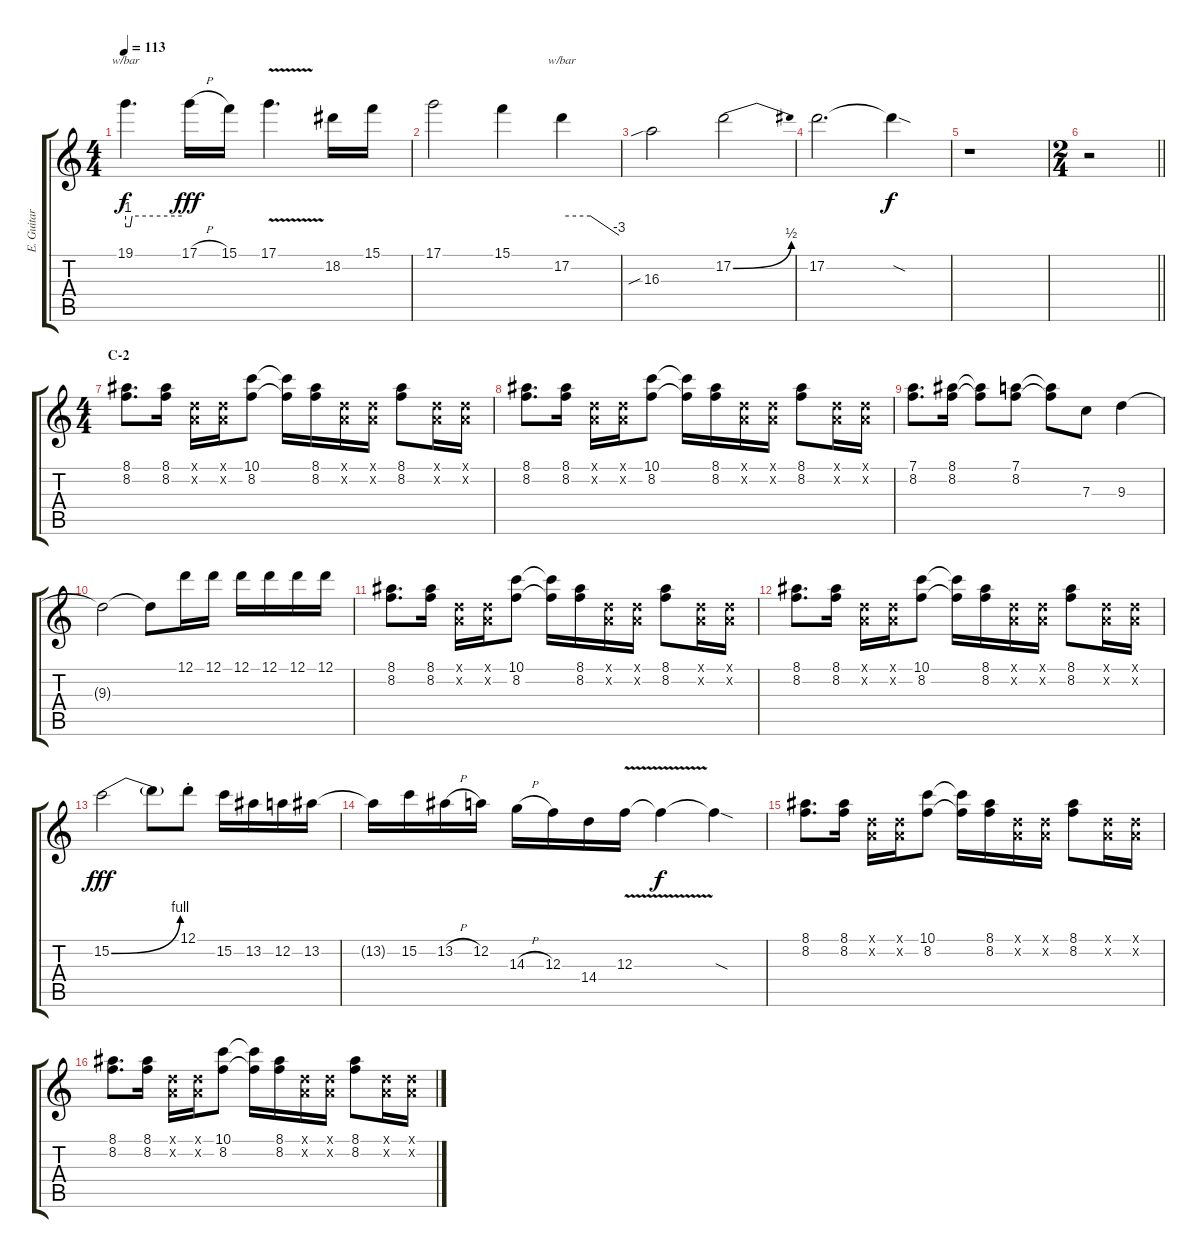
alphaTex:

\track ("E. Guitar I" "E. Guitar ") {instrument electricguitarjazz}
\staff {score tabs}
\tuning (D4 A3 F3 C3 G2 D2) {hide}
\ts (4 4)
\tempo 113
\clef g2
\ks c
19.1{t}.4{d tbe (custom default 0 -4 5 -4 7 0 60 0) dy f} 17.1{h}.16{dy fff} 15.1.16 17.1{v}.4{d} 18.2.16 15.1.16 |
17.1.2 15.1.4 17.2.4{tbe (custom default 0 0 30 0 60 -12)} |
16.3{sib}.2 17.2{be (bend 0 0 60 2)}.2 |
17.2.2{d} 17.2{sod t}.4{dy f} |
r.1 |
\ts (2 4)
\barLineRight lightlight
r.2 |
\ts (4 4)
\section ("" "C-2")
(8.1 8.2).8{d} (8.1 8.2).16 (0.1{x} 0.2{x}).16 (0.1{x} 0.2{x}).16 (10.1 8.2).8 (10.1{t} 8.2{t}).16 (8.1 8.2).16 (0.1{x} 0.2{x}).16 (0.1{x} 0.2{x}).16 (8.1 8.2).8 (0.1{x} 0.2{x}).16 (0.1{x} 0.2{x}).16 |
(8.1 8.2).8{d} (8.1 8.2).16 (0.1{x} 0.2{x}).16 (0.1{x} 0.2{x}).16 (10.1 8.2).8 (10.1{t} 8.2{t}).16 (8.1 8.2).16 (0.1{x} 0.2{x}).16 (0.1{x} 0.2{x}).16 (8.1 8.2).8 (0.1{x} 0.2{x}).16 (0.1{x} 0.2{x}).16 |
(7.1 8.2).8{d} (8.1 8.2).16 (8.1{t} 8.2{t}).8 (7.1 8.2).8 (7.1{t} 8.2{t}).8 7.3.8 9.3.4 |
9.3{t}.2 9.3{t}.8 12.1.16 12.1.16 12.1.16 12.1.16 12.1.16 12.1.16 |
(8.1 8.2).8{d} (8.1 8.2).16 (0.1{x} 0.2{x}).16 (0.1{x} 0.2{x}).16 (10.1 8.2).8 (10.1{t} 8.2{t}).16 (8.1 8.2).16 (0.1{x} 0.2{x}).16 (0.1{x} 0.2{x}).16 (8.1 8.2).8 (0.1{x} 0.2{x}).16 (0.1{x} 0.2{x}).16 |
(8.1 8.2).8{d} (8.1 8.2).16 (0.1{x} 0.2{x}).16 (0.1{x} 0.2{x}).16 (10.1 8.2).8 (10.1{t} 8.2{t}).16 (8.1 8.2).16 (0.1{x} 0.2{x}).16 (0.1{x} 0.2{x}).16 (8.1 8.2).8 (0.1{x} 0.2{x}).16 (0.1{x} 0.2{x}).16 |
15.2{be (bend 0 0 60 4)}.2{dy fff} 15.2{t}.8 12.1{st}.8 15.2.16 13.2.16 12.2.16 13.2.16 |
13.2{t}.16 15.2.16 13.2{h}.16 12.2.16 14.3{h}.16 12.3.16 14.4.16 12.3{v}.16 12.3{t}.4{dy f} 12.3{sod t}.4 |
(8.1 8.2).8{d} (8.1 8.2).16 (0.1{x} 0.2{x}).16 (0.1{x} 0.2{x}).16 (10.1 8.2).8 (10.1{t} 8.2{t}).16 (8.1 8.2).16 (0.1{x} 0.2{x}).16 (0.1{x} 0.2{x}).16 (8.1 8.2).8 (0.1{x} 0.2{x}).16 (0.1{x} 0.2{x}).16 |
(8.1 8.2).8{d} (8.1 8.2).16 (0.1{x} 0.2{x}).16 (0.1{x} 0.2{x}).16 (10.1 8.2).8 (10.1{t} 8.2{t}).16 (8.1 8.2).16 (0.1{x} 0.2{x}).16 (0.1{x} 0.2{x}).16 (8.1 8.2).8 (0.1{x} 0.2{x}).16 (0.1{x} 0.2{x}).16
